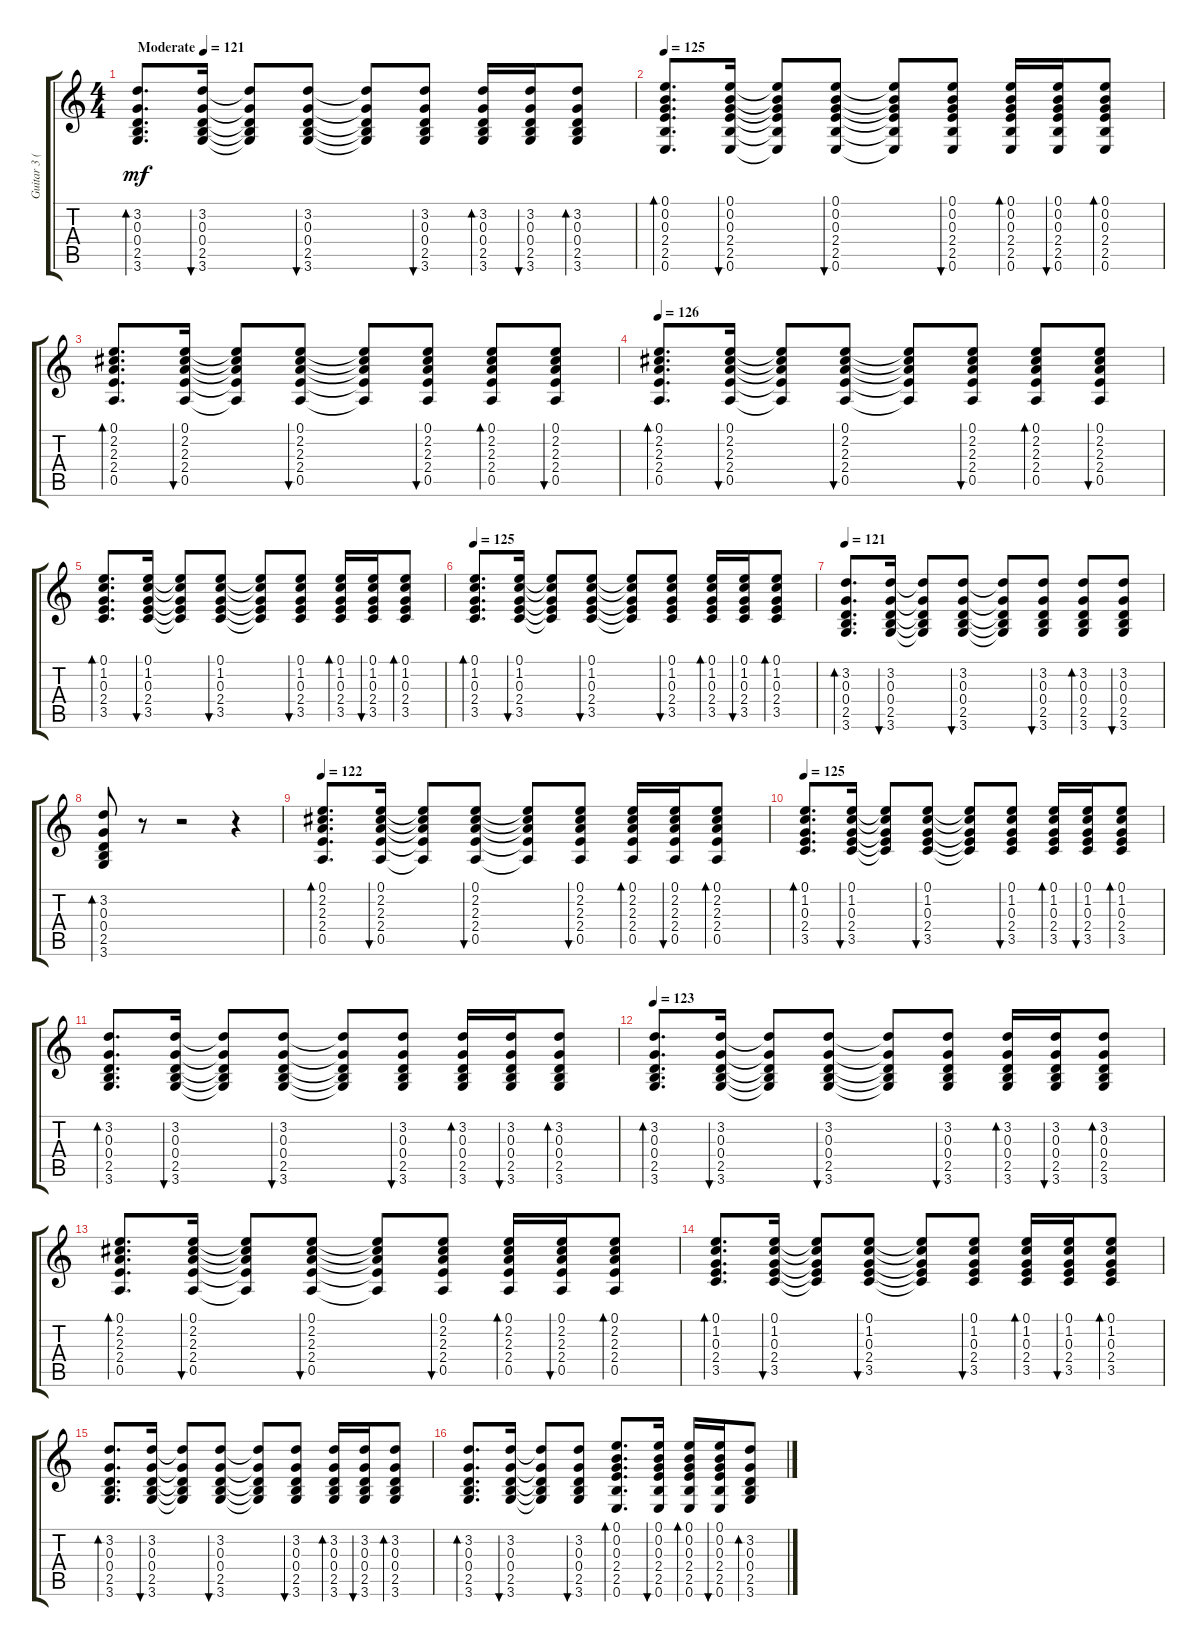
\track ("Guitar 3 (Eddie Mottau)" "Guitar 3 (") {instrument acousticguitarsteel}
\staff {score tabs}
\tuning (E4 B3 G3 D3 A2 E2) {hide}
\ts (4 4)
\tempo (121 "Moderate")
\clef g2
\ks c
(3.2 0.3 0.4 2.5 3.6).8{d bd 60 dy mf instrument acousticguitarsteel} (3.2 0.3 0.4 2.5 3.6).16{bu 60} (3.2{t} 0.3{t} 0.4{t} 2.5{t} 3.6{t}).8 (3.2 0.3 0.4 2.5 3.6).8{bu 60} (3.2{t} 0.3{t} 0.4{t} 2.5{t} 3.6{t}).8 (3.2 0.3 0.4 2.5 3.6).8{bu 60} (3.2 0.3 0.4 2.5 3.6).16{bd 60} (3.2 0.3 0.4 2.5 3.6).16{bu 60} (3.2 0.3 0.4 2.5 3.6).8{bd 60} |
\tempo 125
(0.1 0.2 0.3 2.4 2.5 0.6).8{d bd 60} (0.1 0.2 0.3 2.4 2.5 0.6).16{bu 60} (0.1{t} 0.2{t} 0.3{t} 2.4{t} 2.5{t} 0.6{t}).8 (0.1 0.2 0.3 2.4 2.5 0.6).8{bu 60} (0.1{t} 0.2{t} 0.3{t} 2.4{t} 2.5{t} 0.6{t}).8 (0.1 0.2 0.3 2.4 2.5 0.6).8{bu 60} (0.1 0.2 0.3 2.4 2.5 0.6).16{bd 60} (0.1 0.2 0.3 2.4 2.5 0.6).16{bu 60} (0.1 0.2 0.3 2.4 2.5 0.6).8{bd 60} |
(0.1 2.2 2.3 2.4 0.5).8{d bd 60} (0.1 2.2 2.3 2.4 0.5).16{bu 60} (0.1{t} 2.2{t} 2.3{t} 2.4{t} 0.5{t}).8 (0.1 2.2 2.3 2.4 0.5).8{bu 60} (0.1{t} 2.2{t} 2.3{t} 2.4{t} 0.5{t}).8 (0.1 2.2 2.3 2.4 0.5).8{bu 60} (0.1 2.2 2.3 2.4 0.5).8{bd 60} (0.1 2.2 2.3 2.4 0.5).8{bu 60} |
\tempo 126
(0.1 2.2 2.3 2.4 0.5).8{d bd 60} (0.1 2.2 2.3 2.4 0.5).16{bu 60} (0.1{t} 2.2{t} 2.3{t} 2.4{t} 0.5{t}).8 (0.1 2.2 2.3 2.4 0.5).8{bu 60} (0.1{t} 2.2{t} 2.3{t} 2.4{t} 0.5{t}).8 (0.1 2.2 2.3 2.4 0.5).8{bu 60} (0.1 2.2 2.3 2.4 0.5).8{bd 60} (0.1 2.2 2.3 2.4 0.5).8{bu 60} |
(0.1 1.2 0.3 2.4 3.5).8{d bd 60} (0.1 1.2 0.3 2.4 3.5).16{bu 60} (0.1{t} 1.2{t} 0.3{t} 2.4{t} 3.5{t}).8 (0.1 1.2 0.3 2.4 3.5).8{bu 60} (0.1{t} 1.2{t} 0.3{t} 2.4{t} 3.5{t}).8 (0.1 1.2 0.3 2.4 3.5).8{bu 60} (0.1 1.2 0.3 2.4 3.5).16{bd 60} (0.1 1.2 0.3 2.4 3.5).16{bu 60} (0.1 1.2 0.3 2.4 3.5).8{bd 60} |
\tempo 125
(0.1 1.2 0.3 2.4 3.5).8{d bd 60} (0.1 1.2 0.3 2.4 3.5).16{bu 60} (0.1{t} 1.2{t} 0.3{t} 2.4{t} 3.5{t}).8 (0.1 1.2 0.3 2.4 3.5).8{bu 60} (0.1{t} 1.2{t} 0.3{t} 2.4{t} 3.5{t}).8 (0.1 1.2 0.3 2.4 3.5).8{bu 60} (0.1 1.2 0.3 2.4 3.5).16{bd 60} (0.1 1.2 0.3 2.4 3.5).16{bu 60} (0.1 1.2 0.3 2.4 3.5).8{bd 60} |
\tempo 121
(3.2 0.3 0.4 2.5 3.6).8{d bd 60} (3.2 0.3 0.4 2.5 3.6).16{bu 60} (3.2{t} 0.3{t} 0.4{t} 2.5{t} 3.6{t}).8 (3.2 0.3 0.4 2.5 3.6).8{bu 60} (3.2{t} 0.3{t} 0.4{t} 2.5{t} 3.6{t}).8 (3.2 0.3 0.4 2.5 3.6).8{bu 60} (3.2 0.3 0.4 2.5 3.6).8{bd 60} (3.2 0.3 0.4 2.5 3.6).8{bu 60} |
(3.2 0.3 0.4 2.5 3.6).8{bd 60} r.8 r.2 r.4 |
\tempo 122
(0.1 2.2 2.3 2.4 0.5).8{d bd 60} (0.1 2.2 2.3 2.4 0.5).16{bu 60} (0.1{t} 2.2{t} 2.3{t} 2.4{t} 0.5{t}).8 (0.1 2.2 2.3 2.4 0.5).8{bu 60} (0.1{t} 2.2{t} 2.3{t} 2.4{t} 0.5{t}).8 (0.1 2.2 2.3 2.4 0.5).8{bu 60} (0.1 2.2 2.3 2.4 0.5).16{bd 60} (0.1 2.2 2.3 2.4 0.5).16{bu 60} (0.1 2.2 2.3 2.4 0.5).8{bd 60} |
\tempo 125
(0.1 1.2 0.3 2.4 3.5).8{d bd 60} (0.1 1.2 0.3 2.4 3.5).16{bu 60} (0.1{t} 1.2{t} 0.3{t} 2.4{t} 3.5{t}).8 (0.1 1.2 0.3 2.4 3.5).8{bu 60} (0.1{t} 1.2{t} 0.3{t} 2.4{t} 3.5{t}).8 (0.1 1.2 0.3 2.4 3.5).8{bu 60} (0.1 1.2 0.3 2.4 3.5).16{bd 60} (0.1 1.2 0.3 2.4 3.5).16{bu 60} (0.1 1.2 0.3 2.4 3.5).8{bd 60} |
(3.2 0.3 0.4 2.5 3.6).8{d bd 60} (3.2 0.3 0.4 2.5 3.6).16{bu 60} (3.2{t} 0.3{t} 0.4{t} 2.5{t} 3.6{t}).8 (3.2 0.3 0.4 2.5 3.6).8{bu 60} (3.2{t} 0.3{t} 0.4{t} 2.5{t} 3.6{t}).8 (3.2 0.3 0.4 2.5 3.6).8{bu 60} (3.2 0.3 0.4 2.5 3.6).16{bd 60} (3.2 0.3 0.4 2.5 3.6).16{bu 60} (3.2 0.3 0.4 2.5 3.6).8{bd 60} |
\tempo 123
(3.2 0.3 0.4 2.5 3.6).8{d bd 60} (3.2 0.3 0.4 2.5 3.6).16{bu 60} (3.2{t} 0.3{t} 0.4{t} 2.5{t} 3.6{t}).8 (3.2 0.3 0.4 2.5 3.6).8{bu 60} (3.2{t} 0.3{t} 0.4{t} 2.5{t} 3.6{t}).8 (3.2 0.3 0.4 2.5 3.6).8{bu 60} (3.2 0.3 0.4 2.5 3.6).16{bd 60} (3.2 0.3 0.4 2.5 3.6).16{bu 60} (3.2 0.3 0.4 2.5 3.6).8{bd 60} |
(0.1 2.2 2.3 2.4 0.5).8{d bd 60} (0.1 2.2 2.3 2.4 0.5).16{bu 60} (0.1{t} 2.2{t} 2.3{t} 2.4{t} 0.5{t}).8 (0.1 2.2 2.3 2.4 0.5).8{bu 60} (0.1{t} 2.2{t} 2.3{t} 2.4{t} 0.5{t}).8 (0.1 2.2 2.3 2.4 0.5).8{bu 60} (0.1 2.2 2.3 2.4 0.5).16{bd 60} (0.1 2.2 2.3 2.4 0.5).16{bu 60} (0.1 2.2 2.3 2.4 0.5).8{bd 60} |
(0.1 1.2 0.3 2.4 3.5).8{d bd 60} (0.1 1.2 0.3 2.4 3.5).16{bu 60} (0.1{t} 1.2{t} 0.3{t} 2.4{t} 3.5{t}).8 (0.1 1.2 0.3 2.4 3.5).8{bu 60} (0.1{t} 1.2{t} 0.3{t} 2.4{t} 3.5{t}).8 (0.1 1.2 0.3 2.4 3.5).8{bu 60} (0.1 1.2 0.3 2.4 3.5).16{bd 60} (0.1 1.2 0.3 2.4 3.5).16{bu 60} (0.1 1.2 0.3 2.4 3.5).8{bd 60} |
(3.2 0.3 0.4 2.5 3.6).8{d bd 60} (3.2 0.3 0.4 2.5 3.6).16{bu 60} (3.2{t} 0.3{t} 0.4{t} 2.5{t} 3.6{t}).8 (3.2 0.3 0.4 2.5 3.6).8{bu 60} (3.2{t} 0.3{t} 0.4{t} 2.5{t} 3.6{t}).8 (3.2 0.3 0.4 2.5 3.6).8{bu 60} (3.2 0.3 0.4 2.5 3.6).16{bd 60} (3.2 0.3 0.4 2.5 3.6).16{bu 60} (3.2 0.3 0.4 2.5 3.6).8{bd 60} |
(3.2 0.3 0.4 2.5 3.6).8{d bd 60} (3.2 0.3 0.4 2.5 3.6).16{bu 60} (3.2{t} 0.3{t} 0.4{t} 2.5{t} 3.6{t}).8 (3.2 0.3 0.4 2.5 3.6).8{bu 60} (0.1 0.2 0.3 2.4 2.5 0.6).8{d bd 60} (0.1 0.2 0.3 2.4 2.5 0.6).16{bu 60} (0.1 0.2 0.3 2.4 2.5 0.6).16{bd 60} (0.1 0.2 0.3 2.4 2.5 0.6).16{bu 60} (3.2 0.3 0.4 2.5 3.6).8{bd 60}
